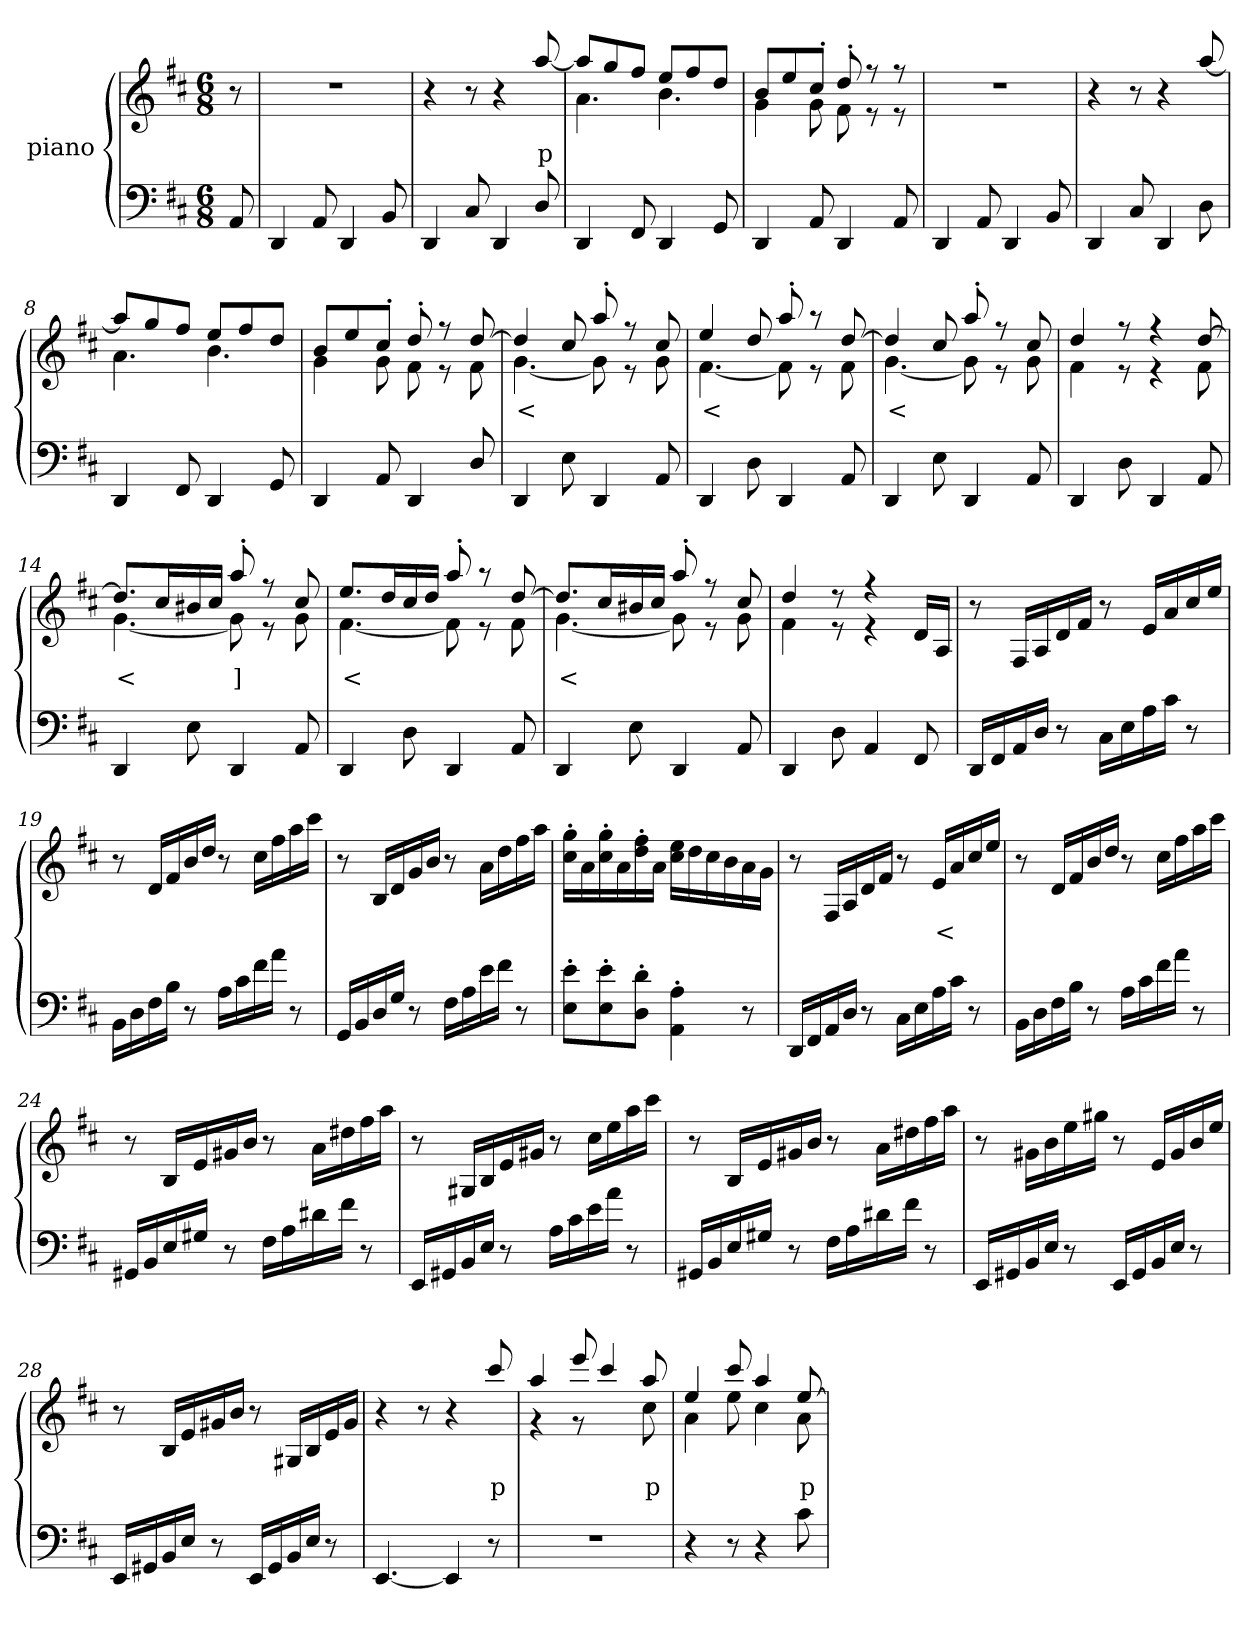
**kern	**kern	**text
*part2	*part1	*part1
*staff2	*staff1	*staff1
*	*I"piano	*
*clefF4	*clefG2	*
*k[f#c#]	*k[f#c#]	*
*D:	*D:	*
*M6/8	*M6/8	*
=1	=1	=1
8AA	8r	.
=2	=2	=2
4DD	2.r	.
8AA	.	.
4DD	.	.
8BB	.	.
=3	=3	=3
4DD	4r	.
8C#	8r	.
4DD	4r	.
8D/	[8aa/	p
=4	=4	=4
*	*^	*
4DD	8aaL]	4.a	.
.	8gg	.	.
8FF#	8ff#J	.	.
4DD	8eeL	4.b	.
.	8ff#	.	.
8GG	8ddJ	.	.
=5	=5	=5	=5
4DD	8bL	4g	.
.	8ee	.	.
8AA	8cc#'>J	8g	.
4DD	8dd'>	8f#	.
.	8r	8r	.
8AA	8r	8r	.
*	*v	*v	*
=6	=6	=6
4DD	2.r	.
8AA	.	.
4DD	.	.
8BB	.	.
=7	=7	=7
4DD	4r	.
8C#	8r	.
4DD	4r	.
8D	[8aa/	.
=8	=8	=8
*	*^	*
4DD	8aaL]	4.a	.
.	8gg	.	.
8FF#	8ff#J	.	.
4DD	8eeL	4.b	.
.	8ff#	.	.
8GG	8ddJ	.	.
=9	=9	=9	=9
4DD	8bL	4g	.
.	8ee	.	.
8AA	8cc#'>J	8g	.
4DD	8dd'>	8f#	.
.	8r	8r	.
8D/	[8dd	8f#	.
=10	=10	=10	=10
4DD	4dd]	[4.g	<
8E	8cc#	.	.
4DD	8aa'>	8g]	.
.	8r	8r	]
8AA	8cc#	8g	.
=11	=11	=11	=11
4DD	4ee	[4.f#	<
8D	8dd	.	.
4DD	8aa'>	8f#]	.
.	8r	8r	>
8AA	[8dd	8f#	.
=12	=12	=12	=12
4DD	4dd]	[4.g	<
8E	8cc#	.	.
4DD	8aa'>	8g]	.
.	8r	8r	>
8AA	8cc#	8g	.
=13	=13	=13	=13
4DD	4dd	4f#	.
8D	8r	8r	.
4DD	4r	4r	.
8AA	[8dd	8f#	.
=14	=14	=14	=14
4DD	8.ddL]	[4.g	<
.	16cc#L	.	.
8E	16b#X	.	.
.	16cc#JJ	.	.
4DD	8aa'>	8g]	]
.	8r	8r	.
8AA	8cc#	8g	.
=15	=15	=15	=15
4DD	8.eeL	[4.f#	<
.	16ddL	.	.
8D	16cc#	.	.
.	16ddJJ	.	.
4DD	8aa'>	8f#]	.
.	8r	8r	]
8AA	[8dd	8f#	.
=16	=16	=16	=16
4DD	8.ddL]	[4.g	<
.	16cc#L	.	.
8E	16b#X	.	.
.	16cc#JJ	.	.
4DD	8aa'>	8g]	.
.	8r	8r	]
8AA	8cc#	8g	.
=17	=17	=17	=17
4DD	4dd	4f#	.
8D	8r	8r	.
4AA	4r	4r	.
8FF#	16dLL	8ryy	.
.	16AJJ	.	.
*	*v	*v	*
=18	=18	=18
16DDLL	8r	.
16FF#	.	.
16AA	16F#LL	.
16DJJ	16A	.
8r	16d	.
.	16f#JJ	.
16C#LL	8r	.
16E	.	.
16A	16eLL	.
16c#JJ	16a	.
8r	16cc#	.
.	16eeJJ	.
=19	=19	=19
16BBLL	8r	.
16D	.	.
16F#	16dLL	.
16BJJ	16f#	.
8r	16b	.
.	16ddJJ	.
16ALL	8r	.
16c#	.	.
16f#	16cc#LL	.
16aJJ	16ff#	.
8r	16aa	.
.	16ccc#JJ	.
=20	=20	=20
16GGLL	8r	.
16BB	.	.
16D	16BLL	.
16GJJ	16d	.
8r	16g	.
.	16bJJ	.
16F#LL	8r	.
16A	.	.
16e	16aLL	.
16f#JJ	16dd	.
8r	16ff#	.
.	16aaJJ	.
=21	=21	=21
8E'> 8e'>L	16cc#'> 16gg'>LL	.
.	16a	.
8E'> 8e'>	16cc#'> 16gg'>	.
.	16a	.
8D'> 8d'>J	16dd'> 16ff#'>	.
.	16aJJ	.
4AA'> 4A'>	16cc# 16eeLL	.
.	16dd	.
.	16cc#	.
.	16b	.
8r	16a	.
.	16gJJ	.
=22	=22	=22
16DDLL	8r	p
16FF#	.	.
16AA	16F#LL	.
16DJJ	16A	.
8r	16d	.
.	16f#JJ	.
16C#LL	8r	.
16E	.	.
16A	16eLL	<
16c#JJ	16a	.
8r	16cc#	.
.	16eeJJ	.
=23	=23	=23
16BBLL	8r	.
16D	.	.
16F#	16dLL	.
16BJJ	16f#	.
8r	16b	.
.	16ddJJ	.
16ALL	8r	.
16c#	.	.
16f#	16cc#LL	.
16aJJ	16ff#	.
8r	16aa	.
.	16ccc#JJ	.
=24	=24	=24
16GG#XLL	8r	.
16BB	.	.
16E	16BLL	.
16G#JJ	16e	.
8r	16g#X	.
.	16bJJ	.
16F#LL	8r	.
16A	.	.
16d#X	16aLL	.
16f#JJ	16dd#X	.
8r	16ff#	.
.	16aaJJ	.
=25	=25	=25
16EELL	8r	.
16GG#X	.	.
16BB	16G#XLL	.
16EJJ	16B	.
8r	16e	.
.	16g#JJ	.
16ALL	8r	.
16c#	.	.
16e	16cc#LL	.
16aJJ	16ee	.
8r	16aa	.
.	16ccc#JJ	.
=26	=26	=26
16GG#XLL	8r	.
16BB	.	.
16E	16BLL	.
16G#JJ	16e	.
8r	16g#X	.
.	16bJJ	.
16F#LL	8r	.
16A	.	.
16d#X	16aLL	.
16f#JJ	16dd#X	.
8r	16ff#	.
.	16aaJJ	.
=27	=27	=27
16EELL	8r	f
16GG#X	.	.
16BB	16g#XLL	.
16EJJ	16b	.
8r	16ee	.
.	16gg#JJ	.
16EELL	8r	.
16GG#	.	.
16BB	16eLL	.
16EJJ	16g#	.
8r	16b	.
.	16eeJJ	.
=28	=28	=28
16EELL	8r	.
16GG#X	.	.
16BB	16BLL	.
16EJJ	16e	.
8r	16g#X	.
.	16bJJ	.
16EELL	8r	.
16GG#	.	.
16BB	16G#LL	.
16EJJ	16B	.
8r	16e	.
.	16g#JJ	.
=29	=29	=29
[4.EE	4r	.
.	8r	.
4EE]	4r	.
8r	8ccc#/	p
=30	=30	=30
*	*^	*
2.r	4aa	4r	.
.	8eee	8r	.
.	4ccc#/	4ryy	.
.	8aa	8cc#	p
=31	=31	=31	=31
4r	4ee	4a	.
8r	8ccc#	8ee	.
4r	4aa	4cc#	.
8c#	[8ee	8a	p
*	*v	*v	*
=	=	=
*-	*-	*-
